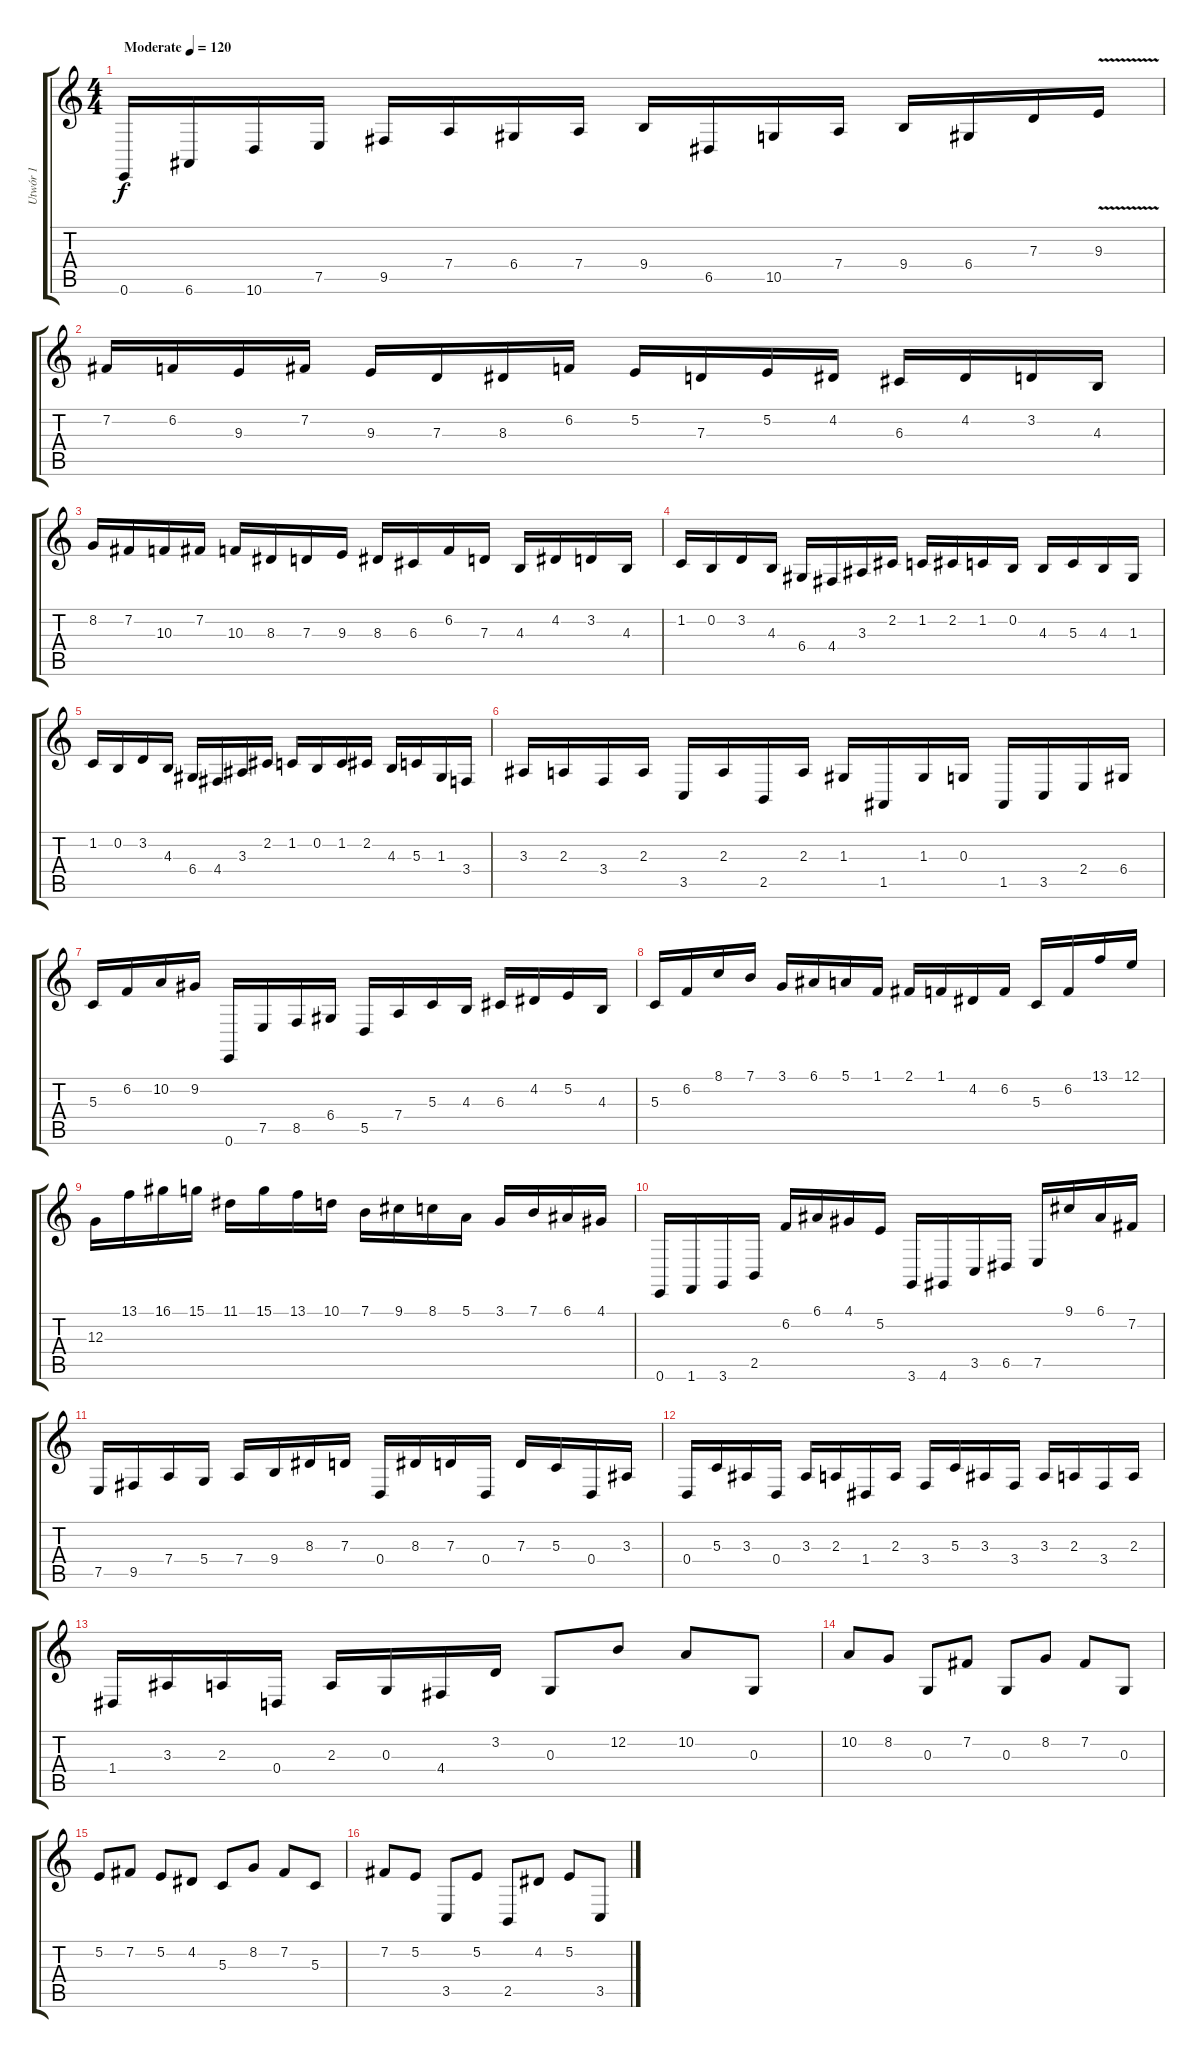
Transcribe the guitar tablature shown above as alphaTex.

\track ("Utwór 1" "Utwór 1") {instrument acousticgrandpiano}
\staff {score tabs}
\tuning (E4 B3 G3 D3 A2 E2) {hide}
\ts (4 4)
\tempo (120 "Moderate")
\clef g2
\ks c
0.6.16{dy f instrument acousticgrandpiano} 6.6.16 10.6.16 7.5.16 9.5.16 7.4.16 6.4.16 7.4.16 9.4.16 6.5.16 10.5.16 7.4.16 9.4.16 6.4.16 7.3.16 9.3{v}.16 |
7.2.16 6.2.16 9.3.16 7.2.16 9.3.16 7.3.16 8.3.16 6.2.16 5.2.16 7.3.16 5.2.16 4.2.16 6.3.16 4.2.16 3.2.16 4.3.16 |
8.2.16 7.2.16 10.3.16 7.2.16 10.3.16 8.3.16 7.3.16 9.3.16 8.3.16 6.3.16 6.2.16 7.3.16 4.3.16 4.2.16 3.2.16 4.3.16 |
1.2.16 0.2.16 3.2.16 4.3.16 6.4.16 4.4.16 3.3.16 2.2.16 1.2.16 2.2.16 1.2.16 0.2.16 4.3.16 5.3.16 4.3.16 1.3.16 |
1.2.16 0.2.16 3.2.16 4.3.16 6.4.16 4.4.16 3.3.16 2.2.16 1.2.16 0.2.16 1.2.16 2.2.16 4.3.16 5.3.16 1.3.16 3.4.16 |
3.3.16 2.3.16 3.4.16 2.3.16 3.5.16 2.3.16 2.5.16 2.3.16 1.3.16 1.5.16 1.3.16 0.3.16 1.5.16 3.5.16 2.4.16 6.4.16 |
5.3.16 6.2.16 10.2.16 9.2.16 0.6.16 7.5.16 8.5.16 6.4.16 5.5.16 7.4.16 5.3.16 4.3.16 6.3.16 4.2.16 5.2.16 4.3.16 |
5.3.16 6.2.16 8.1.16 7.1.16 3.1.16 6.1.16 5.1.16 1.1.16 2.1.16 1.1.16 4.2.16 6.2.16 5.3.16 6.2.16 13.1.16 12.1.16 |
12.3.16 13.1.16 16.1.16 15.1.16 11.1.16 15.1.16 13.1.16 10.1.16 7.1.16 9.1.16 8.1.16 5.1.16 3.1.16 7.1.16 6.1.16 4.1.16 |
0.6.16 1.6.16 3.6.16 2.5.16 6.2.16 6.1.16 4.1.16 5.2.16 3.6.16 4.6.16 3.5.16 6.5.16 7.5.16 9.1.16 6.1.16 7.2.16 |
7.5.16 9.5.16 7.4.16 5.4.16 7.4.16 9.4.16 8.3.16 7.3.16 0.4.16 8.3.16 7.3.16 0.4.16 7.3.16 5.3.16 0.4.16 3.3.16 |
0.4.16 5.3.16 3.3.16 0.4.16 3.3.16 2.3.16 1.4.16 2.3.16 3.4.16 5.3.16 3.3.16 3.4.16 3.3.16 2.3.16 3.4.16 2.3.16 |
1.4.16 3.3.16 2.3.16 0.4.16 2.3.16 0.3.16 4.4.16 3.2.16 0.3.8 12.2.8 10.2.8 0.3.8 |
10.2.8 8.2.8 0.3.8 7.2.8 0.3.8 8.2.8 7.2.8 0.3.8 |
5.2.8 7.2.8 5.2.8 4.2.8 5.3.8 8.2.8 7.2.8 5.3.8 |
7.2.8 5.2.8 3.5.8 5.2.8 2.5.8 4.2.8 5.2.8 3.5.8
